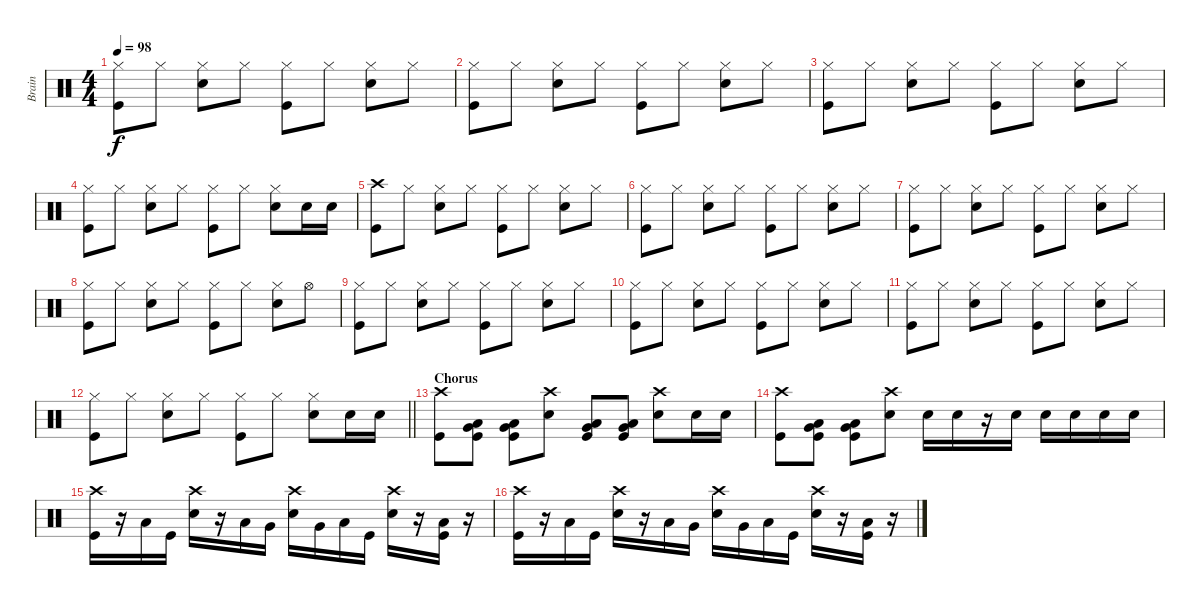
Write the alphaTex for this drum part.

\track ("Brain" "Brain") {instrument percussion}
\staff {score}
\articulation defaults
\ts (4 4)
\tempo 98
\clef neutral
\ks c
("Hi-Hat (closed)" "Kick (hit)").8{dy f} "Hi-Hat (closed)".8 ("Hi-Hat (closed)" "Snare (hit) 2").8 "Hi-Hat (closed)".8 ("Hi-Hat (closed)" "Kick (hit)").8 "Hi-Hat (closed)".8 ("Hi-Hat (closed)" "Snare (hit) 2").8 "Hi-Hat (closed)".8 |
("Hi-Hat (closed)" "Kick (hit)").8 "Hi-Hat (closed)".8 ("Hi-Hat (closed)" "Snare (hit) 2").8 "Hi-Hat (closed)".8 ("Hi-Hat (closed)" "Kick (hit)").8 "Hi-Hat (closed)".8 ("Hi-Hat (closed)" "Snare (hit) 2").8 "Hi-Hat (closed)".8 |
("Hi-Hat (closed)" "Kick (hit)").8 "Hi-Hat (closed)".8 ("Hi-Hat (closed)" "Snare (hit) 2").8 "Hi-Hat (closed)".8 ("Hi-Hat (closed)" "Kick (hit)").8 "Hi-Hat (closed)".8 ("Hi-Hat (closed)" "Snare (hit) 2").8 "Hi-Hat (closed)".8 |
("Hi-Hat (closed)" "Kick (hit)").8 "Hi-Hat (closed)".8 ("Hi-Hat (closed)" "Snare (hit) 2").8 "Hi-Hat (closed)".8 ("Hi-Hat (closed)" "Kick (hit)").8 "Hi-Hat (closed)".8 ("Hi-Hat (closed)" "Snare (hit) 2").8 "Snare (hit) 2".16 "Snare (hit) 2".16 |
("Crash high (hit)" "Kick (hit)").8 "Hi-Hat (closed)".8 ("Hi-Hat (closed)" "Snare (hit) 2").8 "Hi-Hat (closed)".8 ("Hi-Hat (closed)" "Kick (hit)").8 "Hi-Hat (closed)".8 ("Hi-Hat (closed)" "Snare (hit) 2").8 "Hi-Hat (closed)".8 |
("Hi-Hat (closed)" "Kick (hit)").8 "Hi-Hat (closed)".8 ("Hi-Hat (closed)" "Snare (hit) 2").8 "Hi-Hat (closed)".8 ("Hi-Hat (closed)" "Kick (hit)").8 "Hi-Hat (closed)".8 ("Hi-Hat (closed)" "Snare (hit) 2").8 "Hi-Hat (closed)".8 |
("Hi-Hat (closed)" "Kick (hit)").8 "Hi-Hat (closed)".8 ("Hi-Hat (closed)" "Snare (hit) 2").8 "Hi-Hat (closed)".8 ("Hi-Hat (closed)" "Kick (hit)").8 "Hi-Hat (closed)".8 ("Hi-Hat (closed)" "Snare (hit) 2").8 "Hi-Hat (closed)".8 |
("Hi-Hat (closed)" "Kick (hit)").8 "Hi-Hat (closed)".8 ("Hi-Hat (closed)" "Snare (hit) 2").8 "Hi-Hat (closed)".8 ("Hi-Hat (closed)" "Kick (hit)").8 "Hi-Hat (closed)".8 ("Hi-Hat (closed)" "Snare (hit) 2").8 "Hi-Hat (open)".8 |
("Hi-Hat (closed)" "Kick (hit)").8 "Hi-Hat (closed)".8 ("Hi-Hat (closed)" "Snare (hit) 2").8 "Hi-Hat (closed)".8 ("Hi-Hat (closed)" "Kick (hit)").8 "Hi-Hat (closed)".8 ("Hi-Hat (closed)" "Snare (hit) 2").8 "Hi-Hat (closed)".8 |
("Hi-Hat (closed)" "Kick (hit)").8 "Hi-Hat (closed)".8 ("Hi-Hat (closed)" "Snare (hit) 2").8 "Hi-Hat (closed)".8 ("Hi-Hat (closed)" "Kick (hit)").8 "Hi-Hat (closed)".8 ("Hi-Hat (closed)" "Snare (hit) 2").8 "Hi-Hat (closed)".8 |
("Hi-Hat (closed)" "Kick (hit)").8 "Hi-Hat (closed)".8 ("Hi-Hat (closed)" "Snare (hit) 2").8 "Hi-Hat (closed)".8 ("Hi-Hat (closed)" "Kick (hit)").8 "Hi-Hat (closed)".8 ("Hi-Hat (closed)" "Snare (hit) 2").8 "Hi-Hat (closed)".8 |
\barLineRight lightlight
("Hi-Hat (closed)" "Kick (hit)").8 "Hi-Hat (closed)".8 ("Hi-Hat (closed)" "Snare (hit) 2").8 "Hi-Hat (closed)".8 ("Hi-Hat (closed)" "Kick (hit)").8 "Hi-Hat (closed)".8 ("Hi-Hat (closed)" "Snare (hit) 2").8 "Snare (hit) 2".16 "Snare (hit) 2".16 |
\section ("" "Chorus")
("Crash high (hit)" "Kick (hit)").8 ("Very Low Tom (hit)" "Low Floor Tom (hit)" "Kick (hit)").8 ("Low Tom (hit)" "Very Low Tom (hit)" "Kick (hit)").8 ("Crash high (hit)" "Snare (hit) 2").8 ("Very Low Tom (hit)" "Low Floor Tom (hit)" "Kick (hit)").8 ("Low Tom (hit)" "Very Low Tom (hit)" "Kick (hit)").8 ("Crash high (hit)" "Snare (hit) 2").8 "Snare (hit) 2".16 "Snare (hit) 2".16 |
("Crash high (hit)" "Kick (hit)").8 ("Very Low Tom (hit)" "Low Floor Tom (hit)" "Kick (hit)").8 ("Low Tom (hit)" "Very Low Tom (hit)" "Kick (hit)").8 ("Crash high (hit)" "Snare (hit) 2").8 "Snare (hit) 2".16 "Snare (hit) 2".16 r.16 "Snare (hit) 2".16 "Snare (hit) 2".16 "Snare (hit) 2".16 "Snare (hit) 2".16 "Snare (hit) 2".16 |
("Crash high (hit)" "Kick (hit)").16 r.16 "Low Tom (hit)".16 "Kick (hit)".16 ("Crash high (hit)" "Snare (hit) 2").16 r.16 "Low Tom (hit)".16 "Very Low Tom (hit)".16 ("Crash high (hit)" "Snare (hit) 2").16 "Very Low Tom (hit)".16 "Low Tom (hit)".16 "Kick (hit)".16 ("Crash high (hit)" "Snare (hit) 2").16 r.16 ("Low Tom (hit)" "Kick (hit)").16 r.16 |
("Crash high (hit)" "Kick (hit)").16 r.16 "Low Tom (hit)".16 "Kick (hit)".16 ("Crash high (hit)" "Snare (hit) 2").16 r.16 "Low Tom (hit)".16 "Very Low Tom (hit)".16 ("Crash high (hit)" "Snare (hit) 2").16 "Very Low Tom (hit)".16 "Low Tom (hit)".16 "Kick (hit)".16 ("Crash high (hit)" "Snare (hit) 2").16 r.16 ("Low Tom (hit)" "Kick (hit)").16 r.16
